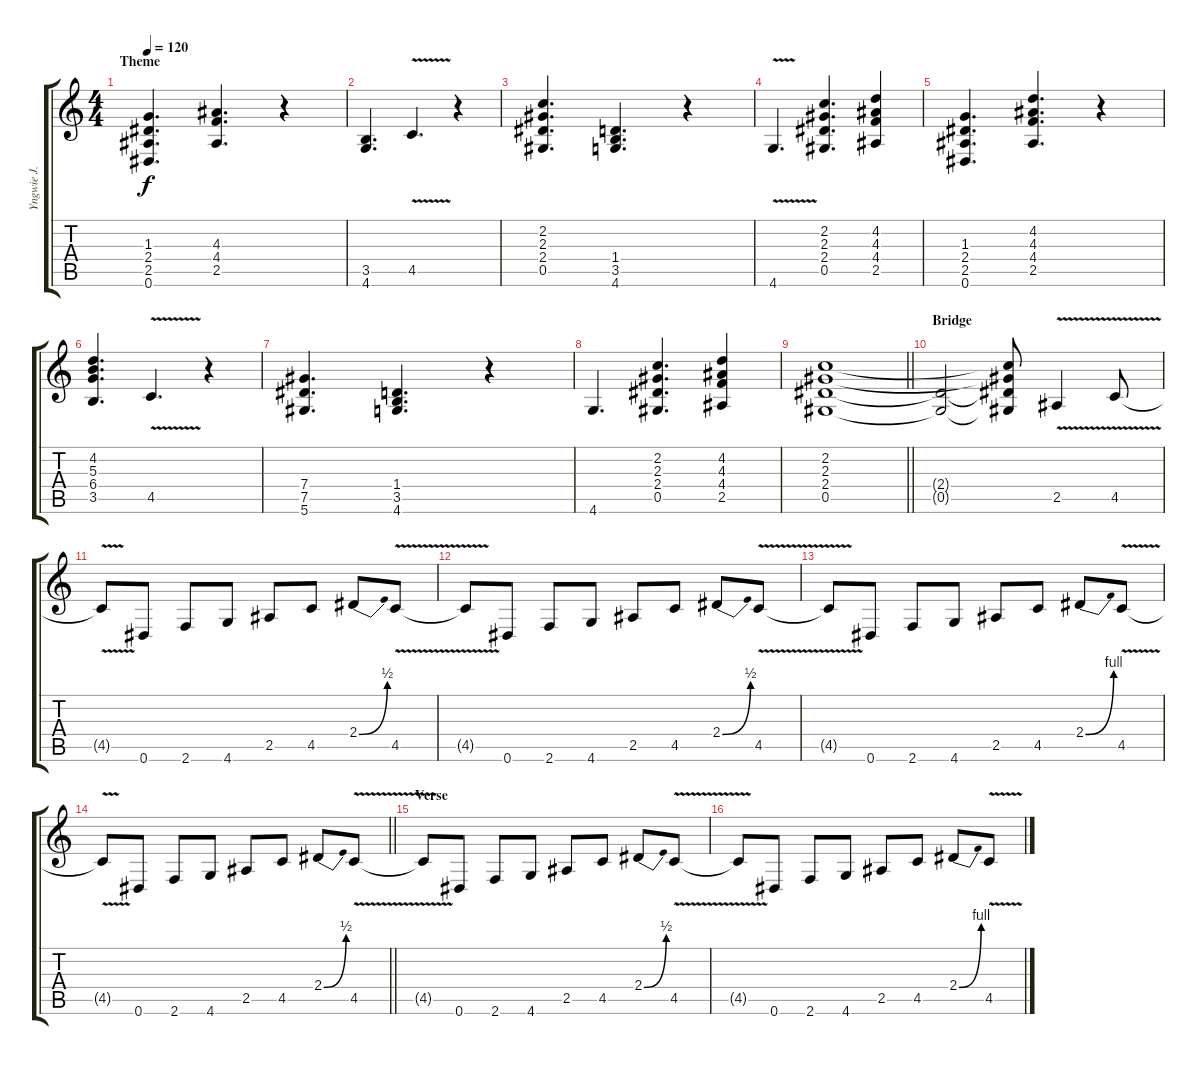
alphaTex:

\track ("Yngwie J. Malmsteen" "Yngwie J. ") {instrument overdrivenguitar}
\staff {score tabs}
\tuning (Eb4 Bb3 Gb3 Db3 Ab2 Eb2) {hide}
\ts (4 4)
\section ("" "Theme")
\tempo 120
\clef g2
\ks c
(1.3 2.4 2.5 0.6).4{d dy f} (4.3 4.4 2.5).4{d} r.4 |
(3.5 4.6).4{d} 4.5{v}.4{d} r.4 |
(2.2 2.3 2.4 0.5).4{d} (1.4 3.5 4.6).4{d} r.4 |
4.6{v}.4{d} (2.2 2.3 2.4 0.5).4{d} (4.2 4.3 4.4 2.5).4 |
(1.3 2.4 2.5 0.6).4{d} (4.2 4.3 4.4 2.5).4{d} r.4 |
(4.2 5.3 6.4 3.5).4{d} 4.5{v}.4{d} r.4 |
(7.4 7.5 5.6).4{d} (1.4 3.5 4.6).4{d} r.4 |
4.6.4{d} (2.2 2.3 2.4 0.5).4{d} (4.2 4.3 4.4 2.5).4 |
\barLineRight lightlight
(2.2 2.3 2.4 0.5).1 |
\section ("" "Bridge")
(2.4{t} 0.5{t}).2 (2.2{t} 2.3{t} 2.4{t} 0.5{t}).8 2.5{v}.4 4.5{v}.8 |
4.5{t}.8 0.6.8 2.6.8 4.6.8 2.5.8 4.5.8 2.4{be (bend 0 0 60 2)}.8 4.5{v}.8 |
4.5{t}.8 0.6.8 2.6.8 4.6.8 2.5.8 4.5.8 2.4{be (bend 0 0 60 2)}.8 4.5{v}.8 |
4.5{t}.8 0.6.8 2.6.8 4.6.8 2.5.8 4.5.8 2.4{be (bend 0 0 60 4)}.8 4.5{v}.8 |
\barLineRight lightlight
4.5{t}.8 0.6.8 2.6.8 4.6.8 2.5.8 4.5.8 2.4{be (bend 0 0 60 2)}.8 4.5{v}.8 |
\section ("" "Verse")
4.5{t}.8 0.6.8 2.6.8 4.6.8 2.5.8 4.5.8 2.4{be (bend 0 0 60 2)}.8 4.5{v}.8 |
4.5{t}.8 0.6.8 2.6.8 4.6.8 2.5.8 4.5.8 2.4{be (bend 0 0 60 4)}.8 4.5{v}.8
